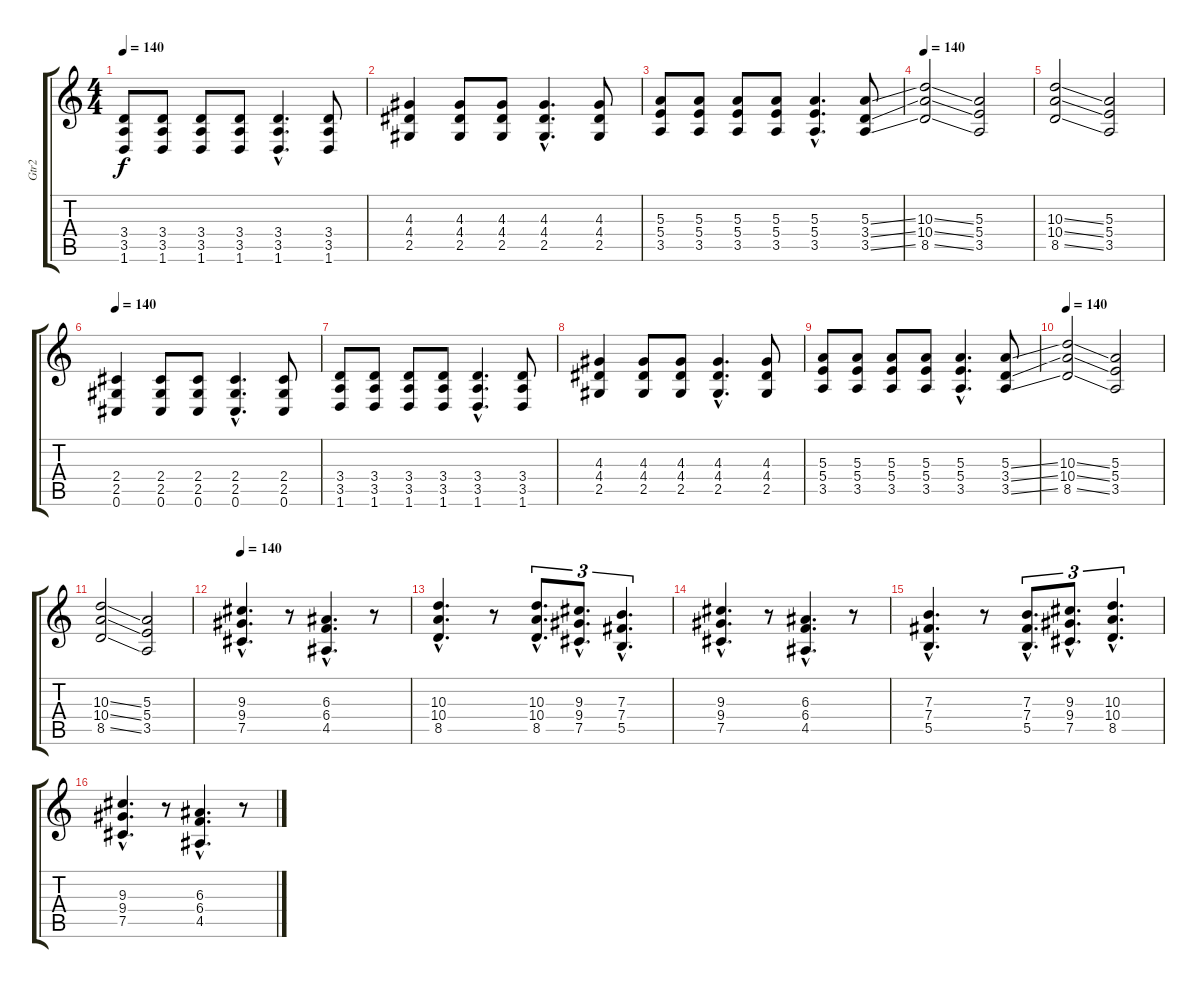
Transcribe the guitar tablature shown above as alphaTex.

\track ("Gtr2" "Gtr2") {instrument distortionguitar}
\staff {score tabs}
\tuning (Db4 Ab3 E3 B2 Gb2 Db2) {hide}
\ts (4 4)
\tempo 140
\clef g2
\ks c
(3.4 3.5 1.6).8{dy f} (3.4 3.5 1.6).8 (3.4 3.5 1.6).8 (3.4 3.5 1.6).8 (3.4{hac} 3.5{hac} 1.6{hac}).4{d} (3.4 3.5 1.6).8 |
(4.3 4.4 2.5).4 (4.3 4.4 2.5).8 (4.3 4.4 2.5).8 (4.3{hac} 4.4{hac} 2.5{hac}).4{d} (4.3 4.4 2.5).8 |
(5.3 5.4 3.5).8 (5.3 5.4 3.5).8 (5.3 5.4 3.5).8 (5.3 5.4 3.5).8 (5.3{hac} 5.4{hac} 3.5{hac}).4{d} (5.3{ss} 3.4{ss} 3.5{ss}).8 |
\tempo 140
(10.3{ss} 10.4{ss} 8.5{ss}).2 (5.3 5.4 3.5).2 |
(10.3{ss} 10.4{ss} 8.5{ss}).2 (5.3 5.4 3.5).2 |
\tempo 140
(2.4 2.5 0.6).4 (2.4 2.5 0.6).8 (2.4 2.5 0.6).8 (2.4{hac} 2.5{hac} 0.6{hac}).4{d} (2.4 2.5 0.6).8 |
(3.4 3.5 1.6).8 (3.4 3.5 1.6).8 (3.4 3.5 1.6).8 (3.4 3.5 1.6).8 (3.4{hac} 3.5{hac} 1.6{hac}).4{d} (3.4 3.5 1.6).8 |
(4.3 4.4 2.5).4 (4.3 4.4 2.5).8 (4.3 4.4 2.5).8 (4.3{hac} 4.4{hac} 2.5{hac}).4{d} (4.3 4.4 2.5).8 |
(5.3 5.4 3.5).8 (5.3 5.4 3.5).8 (5.3 5.4 3.5).8 (5.3 5.4 3.5).8 (5.3{hac} 5.4{hac} 3.5{hac}).4{d} (5.3{ss} 3.4{ss} 3.5{ss}).8 |
\tempo 140
(10.3{ss} 10.4{ss} 8.5{ss}).2 (5.3 5.4 3.5).2 |
(10.3{ss} 10.4{ss} 8.5{ss}).2 (5.3 5.4 3.5).2 |
\tempo 140
(9.3{hac} 9.4{hac} 7.5{hac}).4{d} r.8 (6.3{hac} 6.4{hac} 4.5{hac}).4{d} r.8 |
(10.3{hac} 10.4{hac} 8.5{hac}).4{d} r.8 (10.3{hac} 10.4{hac} 8.5{hac}).8{d tu (3 2)} (9.3{hac} 9.4{hac} 7.5{hac}).8{d tu (3 2)} (7.3{hac} 7.4{hac} 5.5{hac}).4{d tu (3 2)} |
(9.3{hac} 9.4{hac} 7.5{hac}).4{d} r.8 (6.3{hac} 6.4{hac} 4.5{hac}).4{d} r.8 |
(7.3{hac} 7.4{hac} 5.5{hac}).4{d} r.8 (7.3{hac} 7.4{hac} 5.5{hac}).8{d tu (3 2)} (9.3{hac} 9.4{hac} 7.5{hac}).8{d tu (3 2)} (10.3{hac} 10.4{hac} 8.5{hac}).4{d tu (3 2)} |
(9.3{hac} 9.4{hac} 7.5{hac}).4{d} r.8 (6.3{hac} 6.4{hac} 4.5{hac}).4{d} r.8
